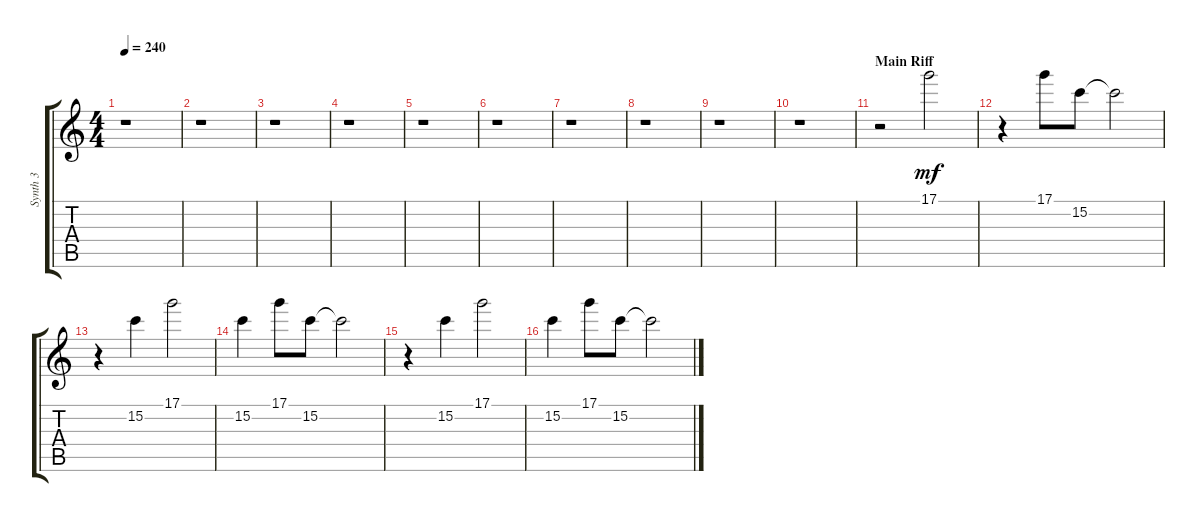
\track ("Synth 3" "Synth 3") {instrument electricguitarclean}
\staff {score tabs}
\tuning (D4 A3 F3 C3 G2 C2) {hide}
\ts (4 4)
\tempo 240
\clef g2
\ks aminor
r.1{dy mf} |
r.1 |
r.1 |
r.1 |
r.1 |
r.1 |
r.1 |
r.1 |
r.1 |
r.1 |
\section ("" "Main Riff")
r.2 17.1.2 |
r.4 17.1.8 15.2.8 15.2{t}.2 |
r.4 15.2.4 17.1.2 |
15.2.4 17.1.8 15.2.8 15.2{t}.2 |
r.4 15.2.4 17.1.2 |
15.2.4 17.1.8 15.2.8 15.2{t}.2
